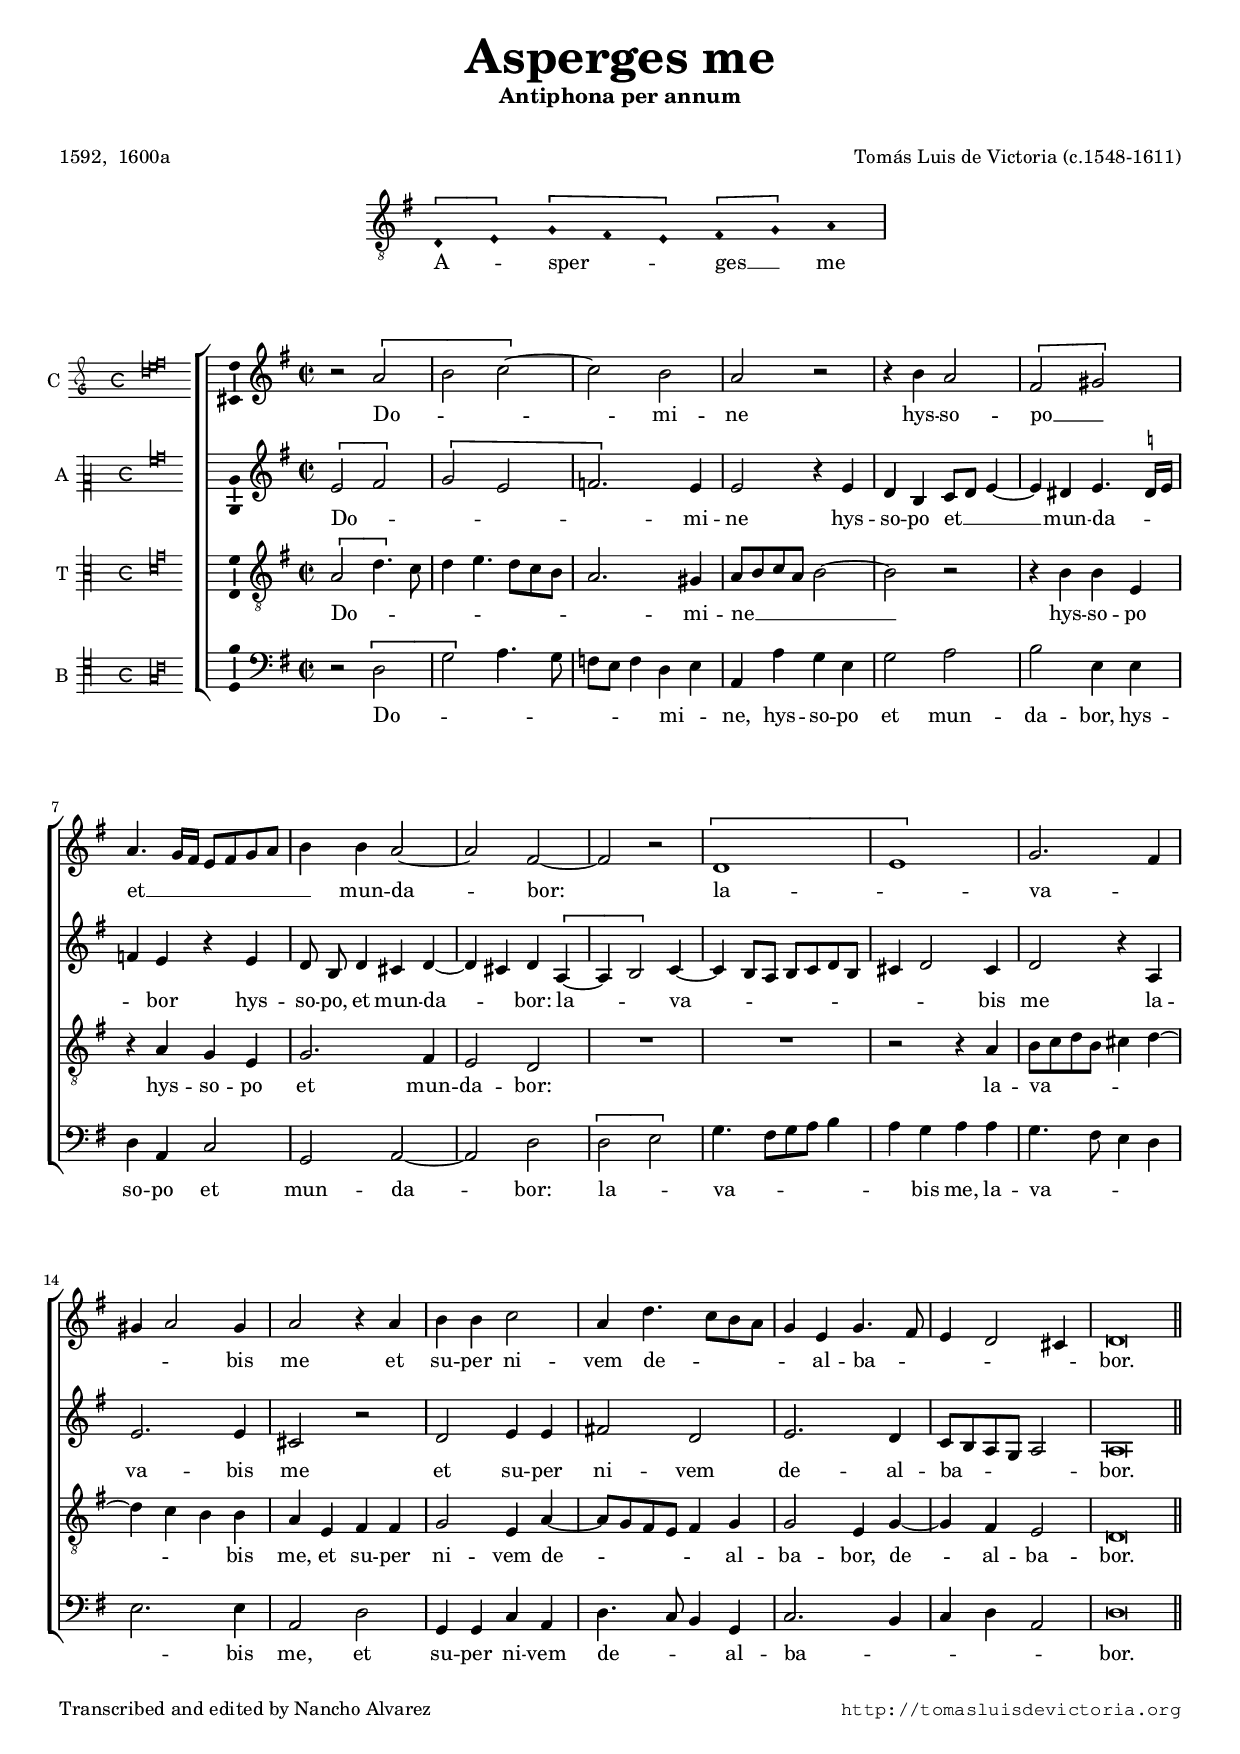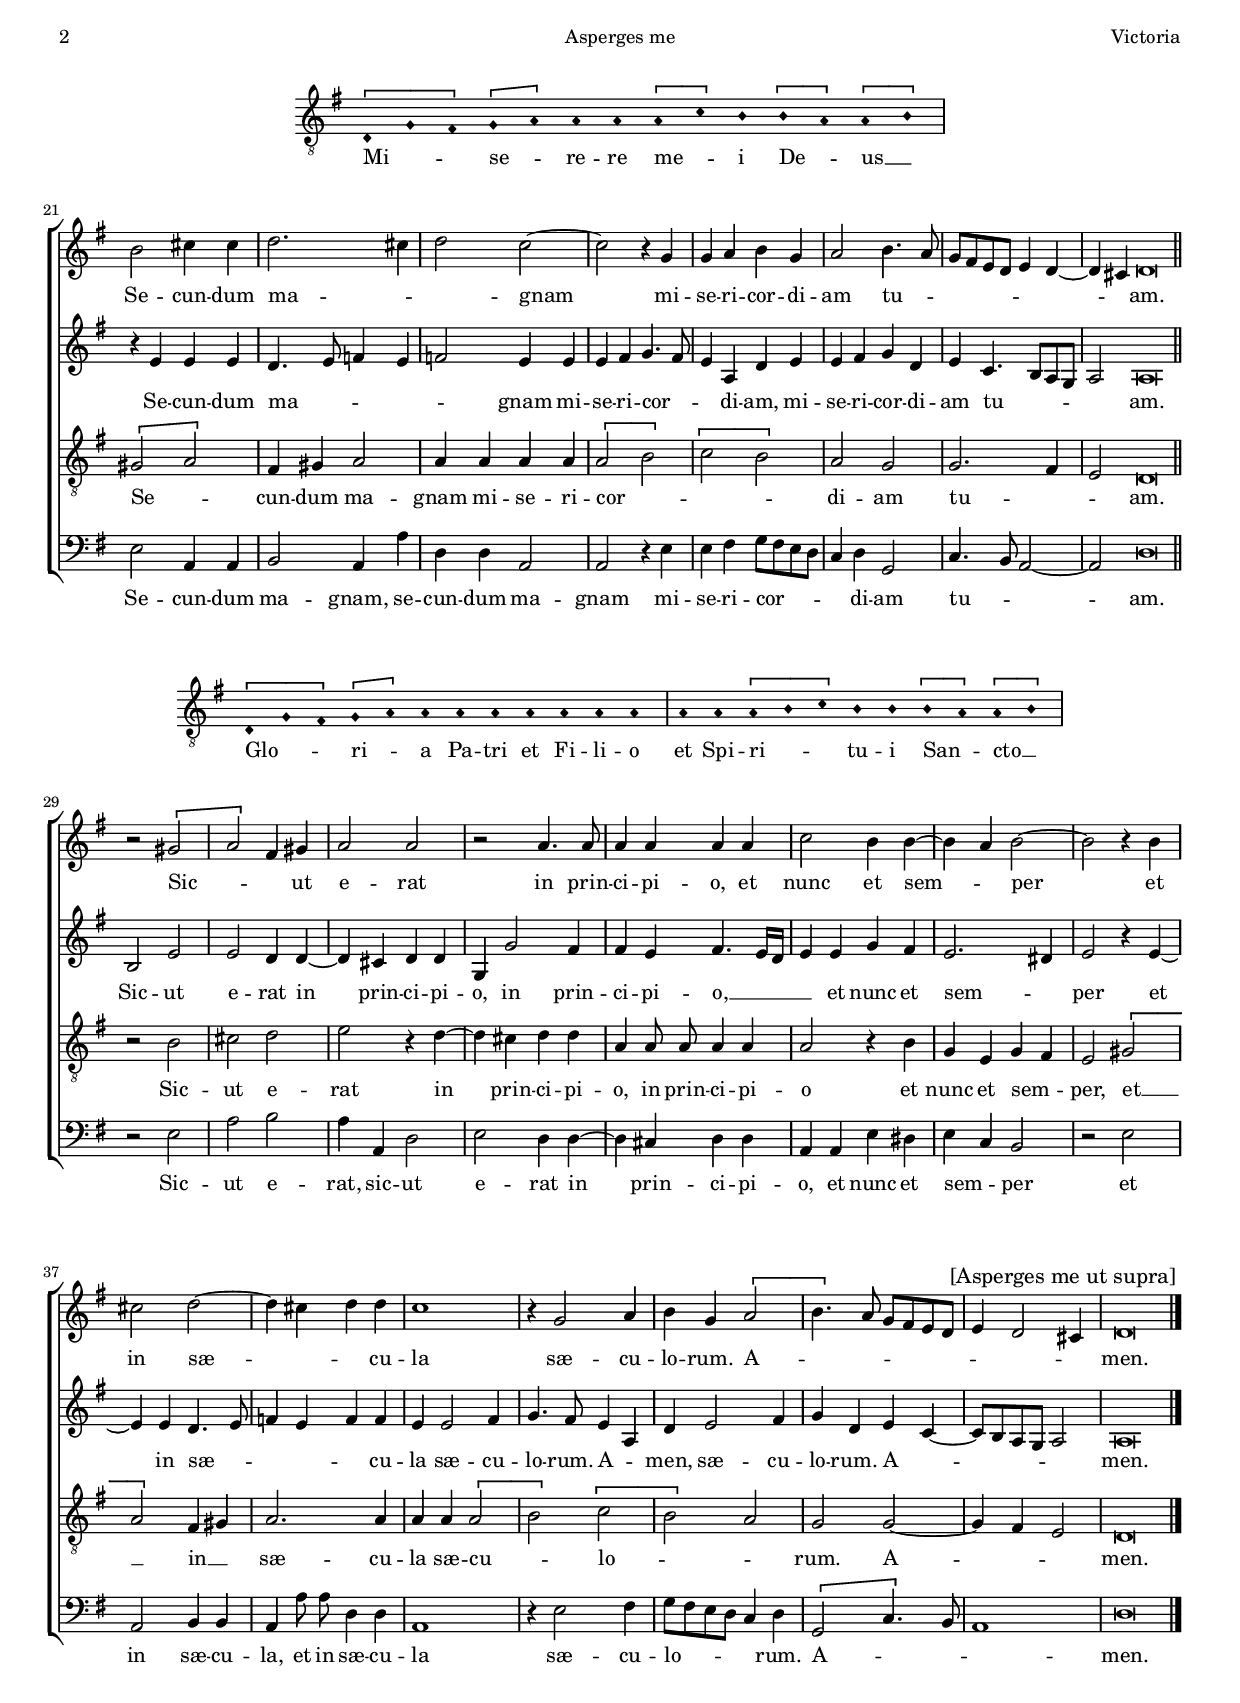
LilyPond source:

\version "2.18.0"

#(set-default-paper-size "a4")
#(set-global-staff-size 16.5)
#(ly:set-option 'point-and-click #f)
%mobile -s15.0 -i2.4 -ball

italicas=\override LyricText.font-shape = #'italic
rectas=\override LyricText.font-shape = #'upright
ss=\once \set suggestAccidentals = ##t
incipitwidth = 14

htitle="Asperges me"
hcomposer="Victoria"

\header {
	title=\markup{\fontsize #4 "Asperges me"}
	subtitle="Antiphona per annum"
        subsubtitle=" "
	composer="Tomás Luis de Victoria (c.1548-1611)"
        pdfauthor=\composer
	%opus="(-)"
	poet="1592,  1600a"
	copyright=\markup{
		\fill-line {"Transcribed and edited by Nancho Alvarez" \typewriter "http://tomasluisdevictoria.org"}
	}
%	tagline=""
}

\markup{" "}

\score {\transpose c c {
<<
         \new Voice = "canto" {
		 %\set Staff.instrumentName="Tenor "
                 \override Staff.TimeSignature.stencil = #'()
                 \override Stem.transparent = ##t
                 \set Score.timing = ##f
                 \override NoteHead.style = #'neomensural         
                \key g \major \clef "G_8"
                \override LigatureBracket.padding = #0.5
                \[d4 e\] \[g fis e\]
                \[fis % plica hacia arriba a la izda
                g\] a  
                \bar "|" 
                
        
         }
         \new Lyrics \lyricsto "canto" {
                 A -- _ sper -- _ _ ges __ _ me
         }
>>
        }%transpose

\layout {
        line-width=14\cm
        %tablet line-width=12\cm
        indent=5.2\cm
        %tablet indent=4\cm
        ragged-right = ##f
}
}

%tablet \pageBreak

global={\key c \major \time 2/2  \skip 1*20  \bar "||"
}

cantus={
	r2 \[d'' |
	e'' f'' ~ \] |
	f'' e'' |
	d'' r |
%5
	r4 e'' d''2 |
	\[b' cis''\] |
	d''4. c''16 b' a'8 b' c'' d'' |
	e''4 e'' d''2 ~ |
	d'' b' ~ |
%10
	b' r |
	\[g'1 |
	a'\] |
	c''2. b'4 |
	cis'' d''2 cis''4 |
%15
	d''2 r4 d'' |
	e'' e'' f''2 |
	d''4 g''4. f''8 e'' d'' |
	c''4 a' c''4. b'8 |
	a'4 g'2 fis'4 |
%20
	g'\breve*1/2 | 
}

altus={
	\[a'2 b'\] |
	\[c'' a' |
	bes'2.\] a'4 |
	a'2 r4 a' |
%5
	g' e' f'8 g' a'4 ~ |
	a' gis' a'4. \ss g'16 a' |
	bes'4 a' r a' |
	\set Staff.autoBeaming = ##f
	g'8 e' g'4 fis' g' ~ |
	\set Staff.autoBeaming = ##t
	g' fis' g' \[d' ~ |
%10
	d' e'2\] f'4 ~ |
	f' e'8 d' e' f' g' e' |
	fis'4 g'2 fis'4 |
	g'2 r4 d' |
	a'2. a'4 |
%15
	fis'2 r |
	g' a'4 a' |
	b'!2 g' |
	a'2. g'4 |
	f'8 e' d' c' d'2 |
%20
	d'\breve*1/2 |
}

tenor={
	\[d'2 g'4.\] f'8 |
	g'4 a'4. g'8 f' e' |
	d'2. cis'4 |
	d'8 e' f' d' e'2 ~ |
%5
	e' r |
	r4 e' e' a |
	r d' c' a |
	c'2. b4 |
	a2 g |
%10
	R1*4/4 |
	R1*4/4 |
	r2 r4 d' |
	e'8 f' g' e' fis'4 g' ~ |
	g' f' e' e' |
%15
	d' a b b |
	c'2 a4 d' ~ |
	d'8 c' b a b4 c' |
	c'2 a4 c' ~ |
	c' b a2 |
%20
	g\breve*1/2 |
}

bassus={
	r2 \[g |
	c'\] d'4. c'8 |
	bes a bes4 g a |
	d d' c' a |
%5
	c'2 d' |
	e' a4 a |
	g d f2 |
	c d ~ |
	d g |
%10
	\[g a\] |
	c'4.  b8[ c' d'] e'4 |
	d' c' d' d' |
	c'4. b8 a4 g |
	a2. a4 |
%15
	d2 g |
	c4 c f d |
	g4. f8 e4 c |
	f2. e4 |
	f g d2 |
%20
	g\breve*1/2 |
}

textocantus=\lyricmode{
Do -- _ _ _ mi -- ne 
hys -- so -- po __ _ % Ysopo
et __ _ _ _ _ _ _ _ mun -- da -- _ bor: _
la -- _ va -- _ _ _ bis me
et su -- per ni -- vem de -- _ _ _ _ al -- ba -- _ _ _ _ bor.
}

textoaltus=\lyricmode{
Do -- _ _ _ _ mi -- ne
hys -- so -- po et __ _ _ _ mun -- da -- _ _ _ bor
hys -- so -- po,
et mun -- da -- _ _ bor:
la -- _ _ va -- _ _ _ _ _ _ _ _ _ bis me
la -- va -- bis me
et su -- per ni -- vem
de -- al -- ba -- _ _ _ _ bor.
}

textotenor=\lyricmode{
Do -- _ _ _ _ _ _ _ _ mi -- ne __ _ _ _ _ _ 
hys -- so -- po
hys -- so -- po
et mun -- da -- bor:
la -- va -- _ _ _ _ _ _ _ _ bis me,
et su -- per ni -- vem de -- _ _ _ _ _ al -- ba -- bor,
de -- _ al -- ba -- bor.
}

textobassus=\lyricmode{
Do -- _ _ _ _ _ _ mi -- _ ne,
hys -- so -- po
et mun -- da -- bor,
hys -- so -- po
et mun -- da -- _ bor:
la -- _ va -- _ _ _ _ _ bis me,
la -- va -- _ _ _ _ bis me,
et su -- per ni -- vem de -- _ _ al -- ba -- _ _ _ _ bor.
}



incipitcantus=\markup{
	\score{
		{ 
		\set Staff.instrumentName="C "
		\override NoteHead.style = #'neomensural
		\override Rest.style = #'neomensural
		\override Staff.TimeSignature.style = #'neomensural
		\cadenzaOn 
		\clef "petrucci-g"
		\key c \major
		\time 4/4
		\[d''1*1/2 e'' f''\breve*1/2\]
		} 
	\layout {
		\context {\Voice
			\remove Ligature_bracket_engraver
			\consists Mensural_ligature_engraver
		}
		line-width=\incipitwidth
		indent = 0
	}
	}
}

incipitaltus=\markup{
	\score{
		{ 
		\set Staff.instrumentName="A "
		\override NoteHead.style = #'neomensural 
		\override Rest.style = #'neomensural
		\override Staff.TimeSignature.style = #'neomensural
		\cadenzaOn 
		\clef "petrucci-c2"
		\key c \major
		\time 4/4
		\[a'1 b'\]
		} 
	\layout {
		\context {\Voice
			\remove Ligature_bracket_engraver
			\consists Mensural_ligature_engraver
		}
		line-width=\incipitwidth
		indent = 0
	}
	}
}


incipittenor=\markup{
	\score{
		{ 
		\set Staff.instrumentName="T "
		\override NoteHead.style = #'neomensural 
		\override Rest.style = #'neomensural
		\override Staff.TimeSignature.style = #'neomensural
		\cadenzaOn 
		\clef "petrucci-c3"
		\key c \major
		\time 4/4
		\[d'1*2 g'\] % con el sol ennegrecido
		} 
	\layout {
		\context {\Voice
			\remove Ligature_bracket_engraver
			\consists Mensural_ligature_engraver
		}
		line-width=\incipitwidth
		indent=0
	}
	}
}

incipitbassus=\markup{
	\score{
		{ 
		\set Staff.instrumentName="B "
		\override NoteHead.style = #'neomensural 
		\override Rest.style = #'neomensural
		\override Staff.TimeSignature.style = #'neomensural
		\cadenzaOn 
		\clef "petrucci-c4"
		\key c \major
		\time 4/4
		\[g1 c'\]
		} 
	\layout {
		\context {\Voice
			\remove Ligature_bracket_engraver
			\consists Mensural_ligature_engraver
		}
		line-width=\incipitwidth
		indent = 0
	}
	}
}





\score {\transpose c' g{
\new ChoirStaff<<

	\new Staff <<\global
	\new Voice="v1" {
		\set Staff.instrumentName=\incipitcantus
		\clef "treble"
		\cantus }
	\new Lyrics \lyricsto "v1" {\textocantus }
	>>

	
	\new Staff << \global
	\new Voice="v2" {
		\set Staff.instrumentName=\incipitaltus
		\clef "treble" 
		\altus}
	\new Lyrics \lyricsto "v2" {\textoaltus }
	>>

	
	\new Staff <<\global
	\new Voice="v3" {
		\set Staff.instrumentName=\incipittenor
		\clef "G_8"
		\tenor }
	\new Lyrics \lyricsto "v3" {\textotenor }
	>>
	
		
	\new Staff <<\global
	\new Voice="v4" {
		\set Staff.instrumentName=\incipitbassus
		\clef "bass" 
		\bassus }
	\new Lyrics \lyricsto "v4" {\textobassus }
	>>
	
>>

	}%transpose

\layout{ 
        \context {\Lyrics 
                \override VerticalAxisGroup.staff-affinity = #UP
                \override VerticalAxisGroup.nonstaff-relatedstaff-spacing =
                        #'((basic-distance . 0) (minimum-distance . 0) (padding . 1))
                %\override LyricText.font-size = #1.2
                \override LyricHyphen.minimum-distance = #0.5
        }
        \context {\Score 
                tempoHideNote = ##t
                \override BarNumber.padding = #2 
        }
        \context {\Voice 
                melismaBusyProperties = #'()
                %autoBeaming = ##f
        }
        \context {\Staff 
                %\RemoveEmptyStaves
                %\override VerticalAxisGroup.remove-first = ##t
                \override VerticalAxisGroup.staff-staff-spacing =
                        #'((basic-distance . 11) (minimum-distance . 0) (padding . 1))
                \consists Ambitus_engraver 
                \override LigatureBracket.padding = #1
        }
}


%\midi {}

}

\pageBreak

\score {\transpose c c {
<<
         \new Voice = "canto" {
		 %\set Staff.instrumentName="Tenor "
                 \override Staff.TimeSignature.stencil = #'()
                 \override Stem.transparent = ##t
                 \set Score.timing = ##f
                 \override NoteHead.style = #'neomensural         
                \key g \major \clef "G_8"
                \override LigatureBracket.padding = #0.5
                \[d4 g fis\] \[g a\] a a \[a c'\] b \[b a\] \[a b\]   \bar "|" 
                % todas las ligaduras excepto la primera, empiezan con una plica hacia arriba
         }
         \new Lyrics \lyricsto "canto" {
                Mi -- _ _ se -- _ re -- re me -- _ i De -- _ us __ _ 
         }
>>
        }%transpose

\layout {
        line-width=15\cm 
        indent=4\cm
        %tablet indent = 2\cm
        ragged-right = ##f
}
}

%tablet \pageBreak

global={
\override Staff.TimeSignature.stencil = #'()
\set Score.currentBarNumber = #21
\key c \major \time 2/2  \skip 1*8 \bar "||"
}

cantus={
        \bar ""
	e''2 fis''4 fis'' |
	g''2. fis''4 |
	g''2 f'' ~ |
	f'' r4 c'' |
%25
	c'' d'' e'' c'' |
	d''2 e''4. d''8 |
	c'' b' a' g' a'4 g' ~ |
	g' fis' g'\breve*1/4 | 
}

altus={
	r4 a' a' a' |
	g'4. a'8 bes'4 a' |
	bes'2 a'4 a' |
	a' b' c''4. b'8 |
%25
	a'4 d' g' a' |
	a' b' c'' g' |
	a' f'4. e'8 d' c' |
	d'2 d'\breve*1/4 |
}

tenor={
	\[cis'2 d'\] |
	b4 cis' d'2 |
	d'4 d' d' d' |
	\[d'2 e'\] |
%25
	\[f' e'\] | % es muy pequeña la plica de esta ligadura
	d' c' |
	c'2. b4 |
	a2 g\breve*1/4 |
}

bassus={
	a2 d4 d |
	e2 d4 d' |
	g g d2 |
	d r4 a |
%25
	a b c'8 b a g |
	f4 g c2 |
	f4. e8 d2 ~ |
	d g\breve*1/4 |
}

textocantus=\lyricmode{
Se -- cun -- dum ma -- _ _ gnam _
mi -- se -- ri -- cor -- di -- am tu -- _ _ _ _ _ _ _ _ _ am.
}

textoaltus=\lyricmode{
Se -- cun -- dum ma -- _ _ _ _ gnam mi -- se -- ri -- cor -- _ _ di -- am,
mi -- se -- ri --  cor -- di -- am 
tu -- _ _ _ _ am.
}

textotenor=\lyricmode{
Se -- _ cun -- dum ma -- gnam mi -- se -- ri -- cor -- _ _ _ di -- am tu -- _ _ am.
}

textobassus=\lyricmode{
Se -- cun -- dum ma -- gnam,
se -- cun -- dum ma -- gnam mi -- se -- ri -- cor -- _ _ _ _ di -- am tu -- _ _ _ am.
}



\score {\transpose c' g{
\new ChoirStaff<<

	\new Staff <<\global
	\new Voice="v1" {
		%\set Staff.instrumentName="C"
		\clef "treble"
		\cantus }
	\new Lyrics \lyricsto "v1" {\textocantus }
	>>

	
	\new Staff << \global
	\new Voice="v2" {
		%\set Staff.instrumentName="A"
		\clef "treble" 
		\altus}
	\new Lyrics \lyricsto "v2" {\textoaltus }
	>>

	
	\new Staff <<\global
	\new Voice="v3" {
		%\set Staff.instrumentName="T"
		\clef "G_8"
		\tenor }
	\new Lyrics \lyricsto "v3" {\textotenor }
	>>
	
		
	\new Staff <<\global
	\new Voice="v4" {
		%\set Staff.instrumentName="B"
		\clef "bass" 
		\bassus }
	\new Lyrics \lyricsto "v4" {\textobassus }
	>>
	
>>

	}%transpose

\layout{ 
        indent=0
        system-count = 1
        \context {\Lyrics 
                \override VerticalAxisGroup.staff-affinity = #UP
                \override VerticalAxisGroup.nonstaff-relatedstaff-spacing =
                        #'((basic-distance . 0) (minimum-distance . 0) (padding . 1))
                %\override LyricText.font-size = #1.2
                \override LyricHyphen.minimum-distance = #0.5
        }
        \context {\Score 
                tempoHideNote = ##t
                \override BarNumber.padding = #2 
        }
        \context {\Voice 
                melismaBusyProperties = #'()
                %autoBeaming = ##f
        }
        \context {\Staff 
                %\RemoveEmptyStaves
                %\override VerticalAxisGroup.remove-first = ##t
                \override VerticalAxisGroup.staff-staff-spacing =
                        #'((basic-distance . 11) (minimum-distance . 0) (padding . 1))
                %\consists Ambitus_engraver 
                \override LigatureBracket.padding = #1
        }
}


%\midi {}

}

\markup{" "} %notablet

%tablet \pageBreak

\score {\transpose c c {
<<
         \new Voice = "canto" {
		 %\set Staff.instrumentName="Tenor "
                 \override Staff.TimeSignature.stencil = #'()
                 \override Stem.transparent = ##t
                 \set Score.timing = ##f
                 \override NoteHead.style = #'neomensural         
                \key g \major \clef "G_8"
                \override LigatureBracket.padding = #0.5
                \[d4 g fis\] \[g a\] a a a a a a a \bar "|"
                a a \[a b c'\] b b \[b a\] \[a b\] \bar "|" 
                % todas las ligaduras excepto las dos últimas empiezan con una plica hacia arriba
         }
         \new Lyrics \lyricsto "canto" {
               Glo -- _ _ ri -- _ a Pa -- tri
               et Fi -- li -- o
               et Spi -- ri -- _ _ tu -- i San -- _ cto __ _ 
         }
>>
        }%transpose

\layout {
        line-width=17\cm %notablet
        indent=2\cm
        %tablet indent = 1\cm
        ragged-right = ##f
}
}

%tablet \pageBreak

global={
\override Staff.TimeSignature.stencil = #'()
\set Score.currentBarNumber = #29
\key c \major \time 2/2  \skip 1*16 \bar "|."

}

cantus={
        \bar ""
	r2 \[cis'' |
%30
	d''\] b'4 cis'' |
	d''2 d'' |
	r d''4. d''8 |
	d''4 d'' d'' d'' | 
	f''2 e''4 e'' ~ |
%35
	e'' d'' e''2 ~ |
	e'' r4 e'' |
	fis''2 g'' ~ |
	g''4 fis'' g'' g'' |
	f''1 |
%40
	r4 c''2 d''4 |
	e'' c'' \[d''2 |
	e''4.\] d''8 c'' b' a' g' |
	a'4 g'2 fis'4 |
	g'\breve*1/2
        \override Score.RehearsalMark #'self-alignment-X = #right
        \mark \markup{\smaller "[Asperges me ut supra]"}
        % On Passion Sunday and Palm Sunday, the Glória Patri is not said, but
        % the Antiphon Asperges me is repeated immediately after the Psalm.
}

altus={
	e'2 a' |
%30
	a' g'4 g' ~ |
	g' fis' g' g' |
	c' c''2 b'4 |
	b' a' b'4. a'16 g' |
	a'4 a' c'' b' |
%35
	a'2. gis'4 |
	a'2 r4 a' ~ |
	a' a' g'4. a'8 |
	bes'4 a' bes' bes' |
	a' a'2 b'4 |
%40
	c''4. b'8 a'4 d' |
	g' a'2 b'4 |
	c'' g' a' f' ~ |
	f'8 e' d' c' d'2 |
	d'\breve*1/2 % 1592 b, 1600a d' (en el libro de Tudela está corregido a d')
}

tenor={
	r2 e' |
%30
	fis' g' |
	a' r4 g' ~ |
	g' fis' g' g' |
	\set Staff.autoBeaming = ##f
	d' d'8 d' d'4 d' |
	\set Staff.autoBeaming = ##t
	d'2 r4 e' |
%35
	c' a c' b |
	a2 \[cis' |
	d'\] b4 cis' |
	d'2. d'4 |
	d' d' \[d'2 |
%40
	e'\] \[f' |
	e'\] d' |
	c' c' ~ |
	c'4 b a2 |
	g\breve*1/2
}

bassus={
	r2 a |
%30
	d' e' |
	d'4 d g2 |
	a g4 g ~ |
	g fis g g |
	d d a gis |
%35
	a f e2 |
	r a |
	d e4 e |
	\set Staff.autoBeaming = ##f
	d d'8 d' g4 g |
	\set Staff.autoBeaming = ##t
	d1 |
%40
	r4 a2 b4 |
	c'8 b a g f4 g |
	\[c2 f4.\] e8 |
	d1 |
	g\breve*1/2
}

textocantus=\lyricmode{
Sic -- _ _ ut e -- rat
in prin -- ci -- pi -- o,
et nunc
et sem -- _ _ per _
et in sæ -- _ _ _ cu -- la
sæ -- cu -- lo -- rum.
A -- _ _ _ _ _ _ _ _ _ men.
}

textoaltus=\lyricmode{
Sic -- ut e -- rat in _ prin -- ci -- pi -- o,
in prin -- ci -- pi -- o, __ _ _ _ 
et nunc et sem -- _ per
et _ in sæ -- _ _ _ _ cu -- la 
sæ -- cu -- lo -- rum.
A -- _ men,
sæ -- cu -- lo -- rum. 
A -- _ _ _ _ _ _ men.
}

textotenor=\lyricmode{
Sic -- ut e -- rat
in _ prin -- ci -- pi -- o,
in prin -- ci -- pi -- o
et nunc
et sem -- _ per,
et __ _ in __ _ sæ -- cu -- la sæ -- cu -- _ lo -- _ _ rum.
A -- _ _ _ men.
}

textobassus=\lyricmode{
Sic -- ut e -- rat,
sic -- ut e -- rat in _ prin -- ci -- pi -- o,
et nunc
et sem -- _ per
et in sæ -- cu -- la,
et in sæ -- cu -- la
sæ -- cu -- lo -- _ _ _ _ rum.
A -- _ _ _ men.
}



\score {\transpose c' g{
\new ChoirStaff<<

	\new Staff <<\global
	\new Voice="v1" {
		%\set Staff.instrumentName="C"
		\clef "treble"
		\cantus }
	\new Lyrics \lyricsto "v1" {\textocantus }
	>>

	
	\new Staff << \global
	\new Voice="v2" {
		%\set Staff.instrumentName="A"
		\clef "treble" 
		\altus}
	\new Lyrics \lyricsto "v2" {\textoaltus }
	>>

	
	\new Staff <<\global
	\new Voice="v3" {
		%\set Staff.instrumentName="T"
		\clef "G_8"
		\tenor }
	\new Lyrics \lyricsto "v3" {\textotenor }
	>>
	
		
	\new Staff <<\global
	\new Voice="v4" {
		%\set Staff.instrumentName="B"
		\clef "bass" 
		\bassus }
	\new Lyrics \lyricsto "v4" {\textobassus }
	>>
	
>>

	}%transpose

\layout{ 
        indent=0
        \context {\Lyrics 
                \override VerticalAxisGroup.staff-affinity = #UP
                \override VerticalAxisGroup.nonstaff-relatedstaff-spacing =
                        #'((basic-distance . 0) (minimum-distance . 0) (padding . 1))
                %\override LyricText.font-size = #1.2
                \override LyricHyphen.minimum-distance = #0.5
        }
        \context {\Score 
                tempoHideNote = ##t
                \override BarNumber.padding = #2 
        }
        \context {\Voice 
                melismaBusyProperties = #'()
                %autoBeaming = ##f
        }
        \context {\Staff 
                %\RemoveEmptyStaves
                %\override VerticalAxisGroup.remove-first = ##t
                \override VerticalAxisGroup.staff-staff-spacing =
                        #'((basic-distance . 11) (minimum-distance . 0) (padding . 1))
                %\consists Ambitus_engraver 
                \override LigatureBracket.padding = #1
        }
}


%\midi {}

}


\paper{
        evenHeaderMarkup=\markup  \fill-line { \fromproperty #'page:page-number-string \htitle \hcomposer }
        oddHeaderMarkup= \markup  \fill-line { \on-the-fly #not-first-page \hcomposer \on-the-fly #not-first-page \htitle \on-the-fly #not-first-page \fromproperty #'page:page-number-string }
        %system-count=20
        %page-count = 8
        ragged-last-bottom = ##f
        indent=2.5\cm
        system-system-spacing =
        #'((basic-distance . 20) (minimum-distance . 0) (padding . 5))
        top-system-spacing = % header
        #'((basic-distance . 10) (minimum-distance . 0) (padding . 0))
        last-bottom-spacing = % footer
        #'((basic-distance . 12) (minimum-distance . 0) (padding . 0))

}
